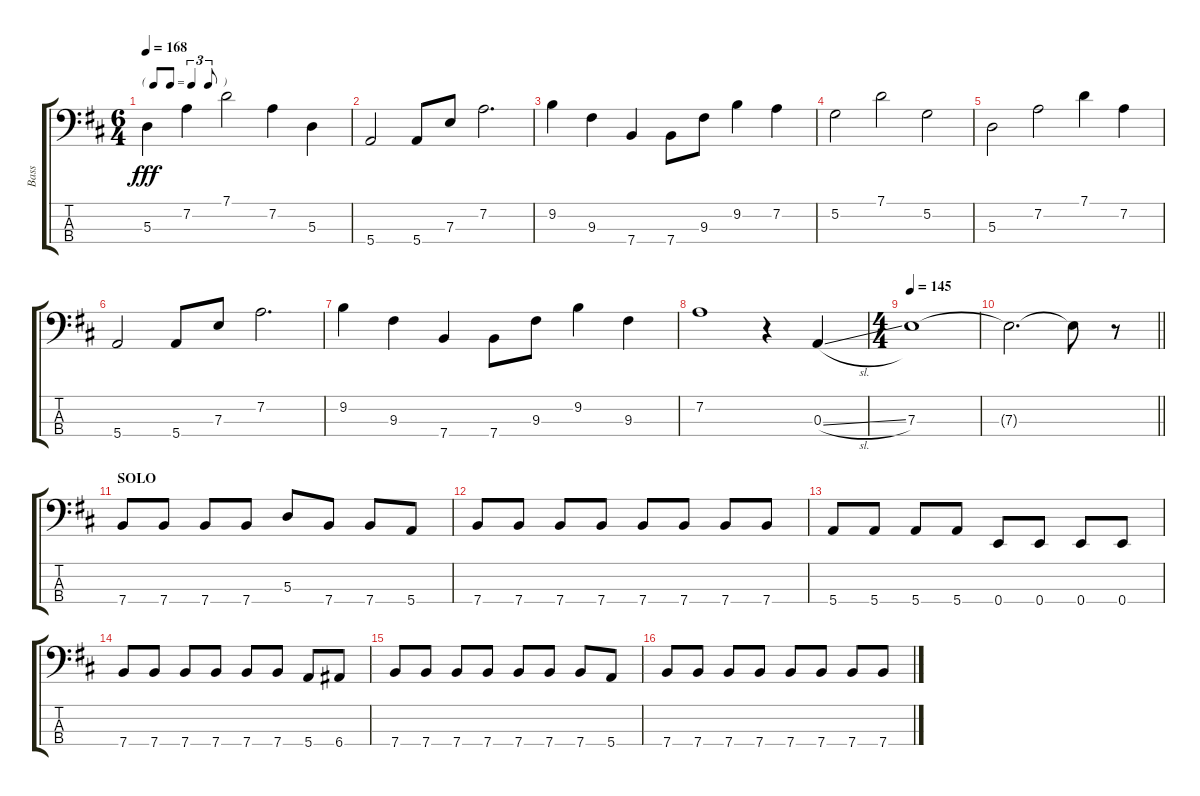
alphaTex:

\track ("Bass" "Bass") {instrument electricbasspick}
\staff {score tabs}
\tuning (G2 D2 A1 E1) {hide}
\ts (6 4)
\tf triplet8th
\tempo 168
\clef f4
\ks d
5.3.4{dy fff} 7.2.4 7.1.2 7.2.4 5.3.4 |
5.4.2 5.4.8 7.3.8 7.2.2{d} |
9.2.4 9.3.4 7.4.4 7.4.8 9.3.8 9.2.4 7.2.4 |
5.2.2 7.1.2 5.2.2 |
5.3.2 7.2.2 7.1.4 7.2.4 |
5.4.2 5.4.8 7.3.8 7.2.2{d} |
9.2.4 9.3.4 7.4.4 7.4.8 9.3.8 9.2.4 9.3.4 |
7.2.1 r.4 0.3{sl}.4 |
\ts (4 4)
\tempo 145
7.3.1 |
\barLineRight lightlight
7.3{t}.2{d} 7.3{t}.8 r.8 |
\section ("" "SOLO")
7.4.8 7.4.8 7.4.8 7.4.8 5.3.8 7.4.8 7.4.8 5.4.8 |
7.4.8 7.4.8 7.4.8 7.4.8 7.4.8 7.4.8 7.4.8 7.4.8 |
5.4.8 5.4.8 5.4.8 5.4.8 0.4.8 0.4.8 0.4.8 0.4.8 |
7.4.8 7.4.8 7.4.8 7.4.8 7.4.8 7.4.8 5.4.8 6.4.8 |
7.4.8 7.4.8 7.4.8 7.4.8 7.4.8 7.4.8 7.4.8 5.4.8 |
7.4.8 7.4.8 7.4.8 7.4.8 7.4.8 7.4.8 7.4.8 7.4.8
